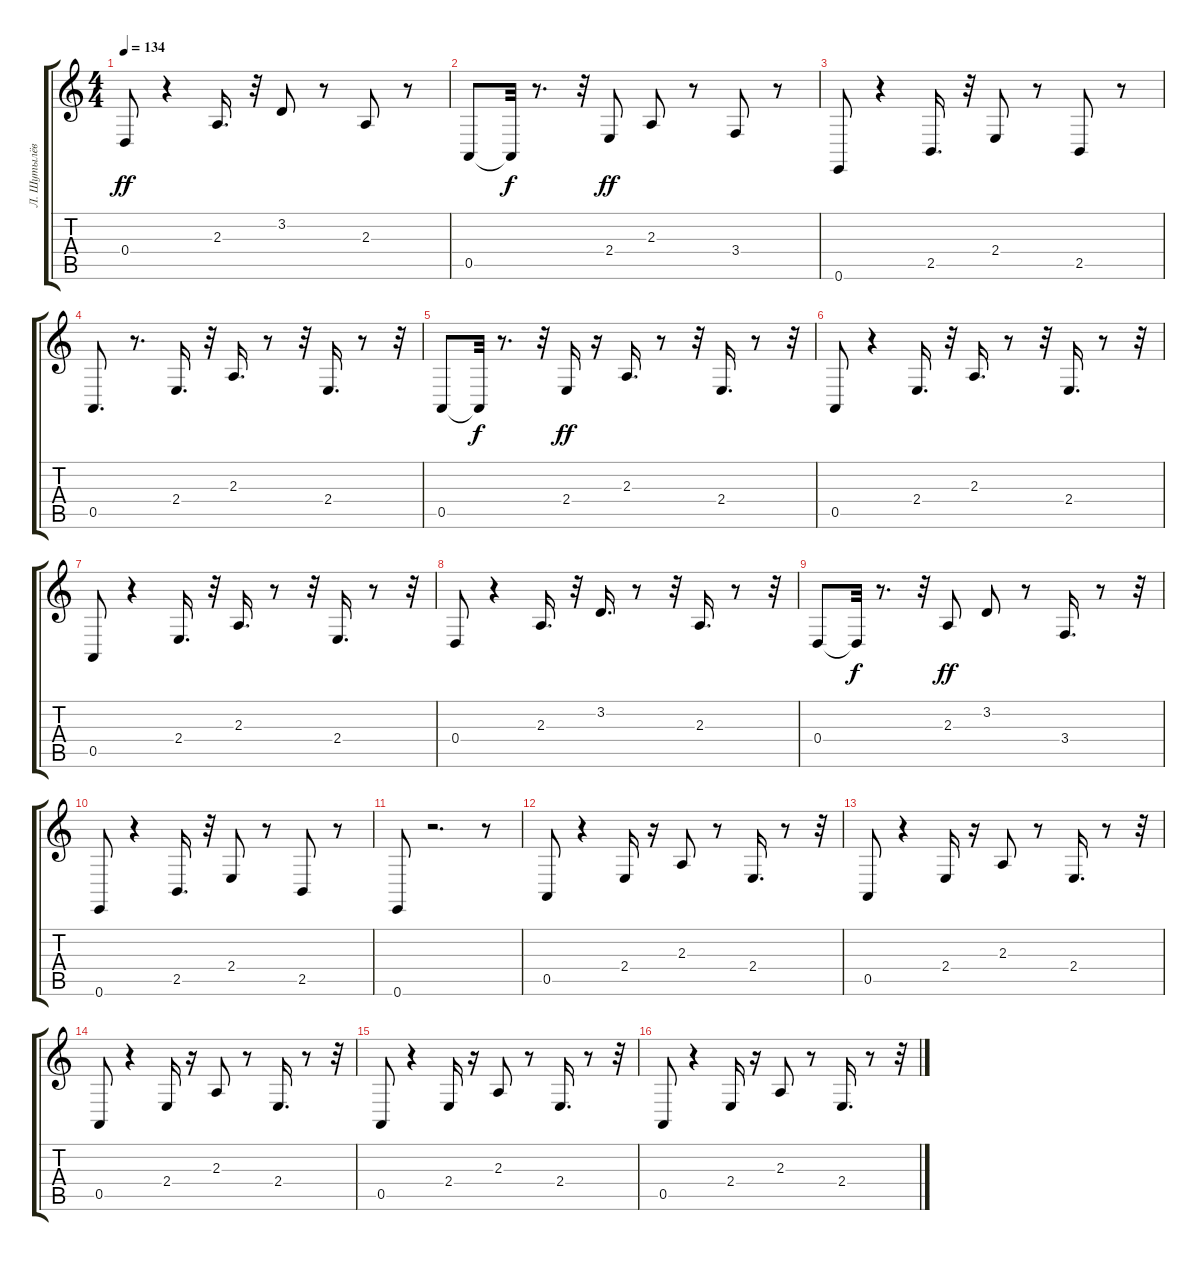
\track ("Л. Шутылёв" "Л. Шутылёв") {instrument violin}
\staff {score tabs}
\tuning (E4 B3 G3 D3 A2 E2) {hide}
\ts (4 4)
\tempo 134
\clef g2
\ks c
0.4.8{dy ff} r.4 2.3.16{d} r.32 3.2.8 r.8 2.3.8 r.8 |
0.5.8 0.5{t}.32{dy f} r.8{d} r.32 2.4.8{dy ff} 2.3.8 r.8 3.4.8 r.8 |
0.6.8 r.4 2.5.16{d} r.32 2.4.8 r.8 2.5.8 r.8 |
0.5.8{d} r.8{d} 2.4.16{d} r.32 2.3.16{d} r.8 r.32 2.4.16{d} r.8 r.32 |
0.5.8 0.5{t}.32{dy f} r.8{d} r.32 2.4.16{dy ff} r.16 2.3.16{d} r.8 r.32 2.4.16{d} r.8 r.32 |
0.5.8 r.4 2.4.16{d} r.32 2.3.16{d} r.8 r.32 2.4.16{d} r.8 r.32 |
0.5.8 r.4 2.4.16{d} r.32 2.3.16{d} r.8 r.32 2.4.16{d} r.8 r.32 |
0.4.8 r.4 2.3.16{d} r.32 3.2.16{d} r.8 r.32 2.3.16{d} r.8 r.32 |
0.4.8 0.4{t}.32{dy f} r.8{d} r.32 2.3.8{dy ff} 3.2.8 r.8 3.4.16{d} r.8 r.32 |
0.6.8 r.4 2.5.16{d} r.32 2.4.8 r.8 2.5.8 r.8 |
0.6.8 r.2{d} r.8 |
0.5.8 r.4 2.4.16 r.16 2.3.8 r.8 2.4.16{d} r.8 r.32 |
0.5.8 r.4 2.4.16 r.16 2.3.8 r.8 2.4.16{d} r.8 r.32 |
0.5.8 r.4 2.4.16 r.16 2.3.8 r.8 2.4.16{d} r.8 r.32 |
0.5.8 r.4 2.4.16 r.16 2.3.8 r.8 2.4.16{d} r.8 r.32 |
0.5.8 r.4 2.4.16 r.16 2.3.8 r.8 2.4.16{d} r.8 r.32
